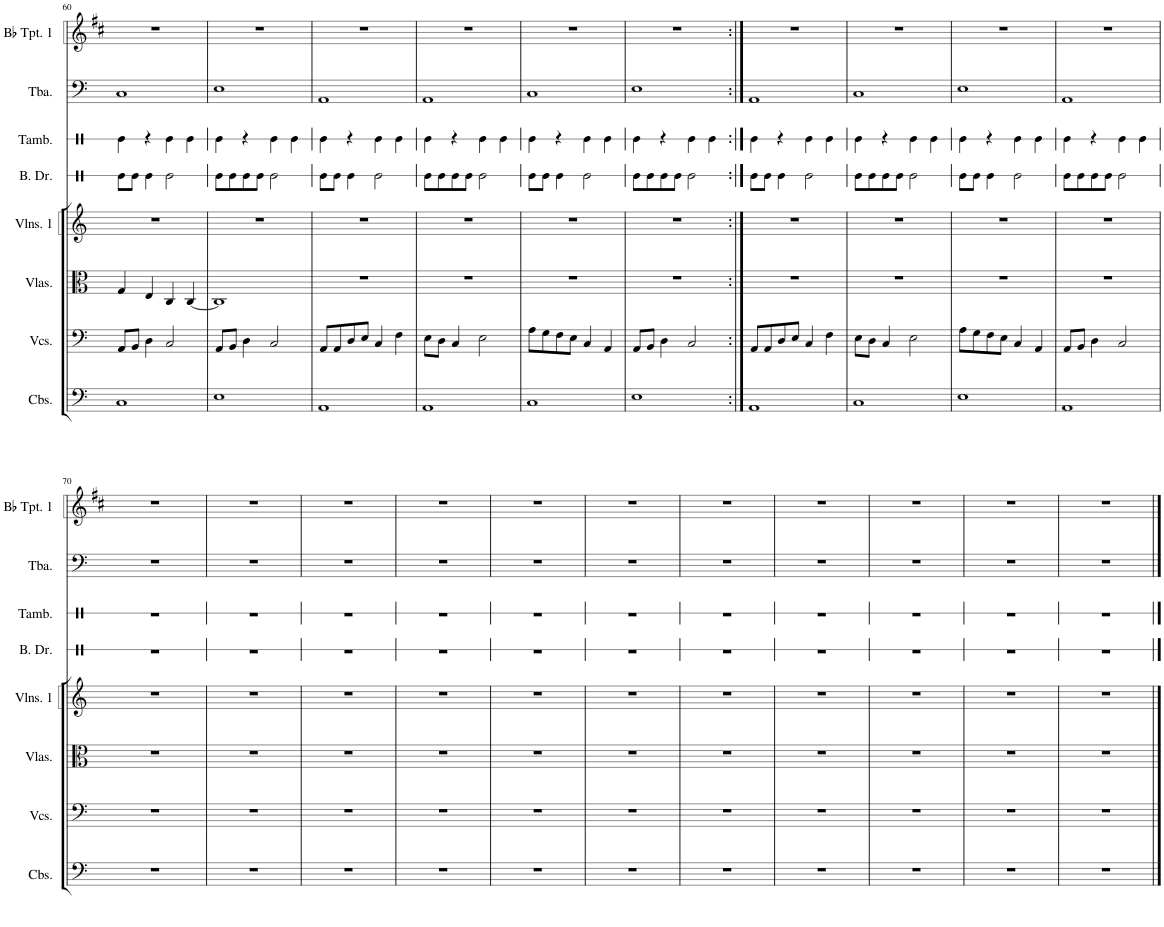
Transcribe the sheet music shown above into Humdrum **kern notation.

**kern	**kern	**kern	**kern	**kern	**kern	**kern	**kern
*part8	*part7	*part6	*part5	*part4	*part3	*part2	*part1
*staff8	*staff7	*staff6	*staff5	*staff4	*staff3	*staff2	*staff1
*I"Contrabasses	*I"Violoncellos	*I"Violas	*I"Violins 1	*I"Bass Drum	*I"Tambourine	*I"Tuba	*I"Bb Trumpet 1
*I'Cbs.	*I'Vcs.	*I'Vlas.	*I'Vlns. 1	*I'B. Dr.	*I'Tamb.	*I'Tba.	*I'Bb Tpt. 1
!!LO:PB:g=z
*clefF4	*clefF4	*clefC3	*clefG2	*clefX	*clefX	*clefF4	*clefG2
*Trd7c12	*	*	*	*	*	*	*Trd1c2
*k[]	*k[]	*k[]	*k[]	*k[]	*k[]	*k[]	*k[f#c#]
*M4/4	*M4/4	*M4/4	*M4/4	*M4/4	*M4/4	*M4/4	*M4/4
=60	=60	=60	=60	=60	=60	=60	=60
1C	8AA/L	4G/	1r	8Re\L	4Re\	1C	1r
.	8BB/J	.	.	8Re\J	.	.	.
.	4D\	4E/	.	4Re\	4r	.	.
.	2C/	4C/	.	2Re\	4Re\	.	.
.	.	[4C/	.	.	4Re\	.	.
=61	=61	=61	=61	=61	=61	=61	=61
1E	8AA/L	1C]	1r	8Re\L	4Re\	1E	1r
.	8BB/J	.	.	8Re\	.	.	.
.	4D\	.	.	8Re\	4r	.	.
.	.	.	.	8Re\J	.	.	.
.	2C/	.	.	2Re\	4Re\	.	.
.	.	.	.	.	4Re\	.	.
=62	=62	=62	=62	=62	=62	=62	=62
1AA	8AA/L	1r	1r	8Re\L	4Re\	1AA	1r
.	8AA/	.	.	8Re\J	.	.	.
.	8D/	.	.	4Re\	4r	.	.
.	8E/J	.	.	.	.	.	.
.	4C/	.	.	2Re\	4Re\	.	.
.	4F\	.	.	.	4Re\	.	.
=63	=63	=63	=63	=63	=63	=63	=63
1AA	8E\L	1r	1r	8Re\L	4Re\	1AA	1r
.	8D\J	.	.	8Re\	.	.	.
.	4C/	.	.	8Re\	4r	.	.
.	.	.	.	8Re\J	.	.	.
.	2E\	.	.	2Re\	4Re\	.	.
.	.	.	.	.	4Re\	.	.
=64	=64	=64	=64	=64	=64	=64	=64
1C	8A\L	1r	1r	8Re\L	4Re\	1C	1r
.	8G\	.	.	8Re\J	.	.	.
.	8F\	.	.	4Re\	4r	.	.
.	8E\J	.	.	.	.	.	.
.	4C/	.	.	2Re\	4Re\	.	.
.	4AA/	.	.	.	4Re\	.	.
=65	=65	=65	=65	=65	=65	=65	=65
1E	8AA/L	1r	1r	8Re\L	4Re\	1E	1r
.	8BB/J	.	.	8Re\	.	.	.
.	4D\	.	.	8Re\	4r	.	.
.	.	.	.	8Re\J	.	.	.
.	2C/	.	.	2Re\	4Re\	.	.
.	.	.	.	.	4Re\	.	.
=66:|!	=66:|!	=66:|!	=66:|!	=66:|!	=66:|!	=66:|!	=66:|!
1AA	8AA/L	1r	1r	8Re\L	4Re\	1AA	1r
.	8AA/	.	.	8Re\J	.	.	.
.	8D/	.	.	4Re\	4r	.	.
.	8E/J	.	.	.	.	.	.
.	4C/	.	.	2Re\	4Re\	.	.
.	4F\	.	.	.	4Re\	.	.
=67	=67	=67	=67	=67	=67	=67	=67
1C	8E\L	1r	1r	8Re\L	4Re\	1C	1r
.	8D\J	.	.	8Re\	.	.	.
.	4C/	.	.	8Re\	4r	.	.
.	.	.	.	8Re\J	.	.	.
.	2E\	.	.	2Re\	4Re\	.	.
.	.	.	.	.	4Re\	.	.
=68	=68	=68	=68	=68	=68	=68	=68
1E	8A\L	1r	1r	8Re\L	4Re\	1E	1r
.	8G\	.	.	8Re\J	.	.	.
.	8F\	.	.	4Re\	4r	.	.
.	8E\J	.	.	.	.	.	.
.	4C/	.	.	2Re\	4Re\	.	.
.	4AA/	.	.	.	4Re\	.	.
=69	=69	=69	=69	=69	=69	=69	=69
1AA	8AA/L	1r	1r	8Re\L	4Re\	1AA	1r
.	8BB/J	.	.	8Re\	.	.	.
.	4D\	.	.	8Re\	4r	.	.
.	.	.	.	8Re\J	.	.	.
.	2C/	.	.	2Re\	4Re\	.	.
.	.	.	.	.	4Re\	.	.
!!LO:LB:g=z
=70	=70	=70	=70	=70	=70	=70	=70
1r	1r	1r	1r	1r	1r	1r	1r
=71	=71	=71	=71	=71	=71	=71	=71
1r	1r	1r	1r	1r	1r	1r	1r
=72	=72	=72	=72	=72	=72	=72	=72
1r	1r	1r	1r	1r	1r	1r	1r
=73	=73	=73	=73	=73	=73	=73	=73
1r	1r	1r	1r	1r	1r	1r	1r
=74	=74	=74	=74	=74	=74	=74	=74
1r	1r	1r	1r	1r	1r	1r	1r
=75	=75	=75	=75	=75	=75	=75	=75
1r	1r	1r	1r	1r	1r	1r	1r
=76	=76	=76	=76	=76	=76	=76	=76
1r	1r	1r	1r	1r	1r	1r	1r
=77	=77	=77	=77	=77	=77	=77	=77
1r	1r	1r	1r	1r	1r	1r	1r
=78	=78	=78	=78	=78	=78	=78	=78
1r	1r	1r	1r	1r	1r	1r	1r
=79	=79	=79	=79	=79	=79	=79	=79
1r	1r	1r	1r	1r	1r	1r	1r
=80	=80	=80	=80	=80	=80	=80	=80
1r	1r	1r	1r	1r	1r	1r	1r
==	==	==	==	==	==	==	==
*-	*-	*-	*-	*-	*-	*-	*-
